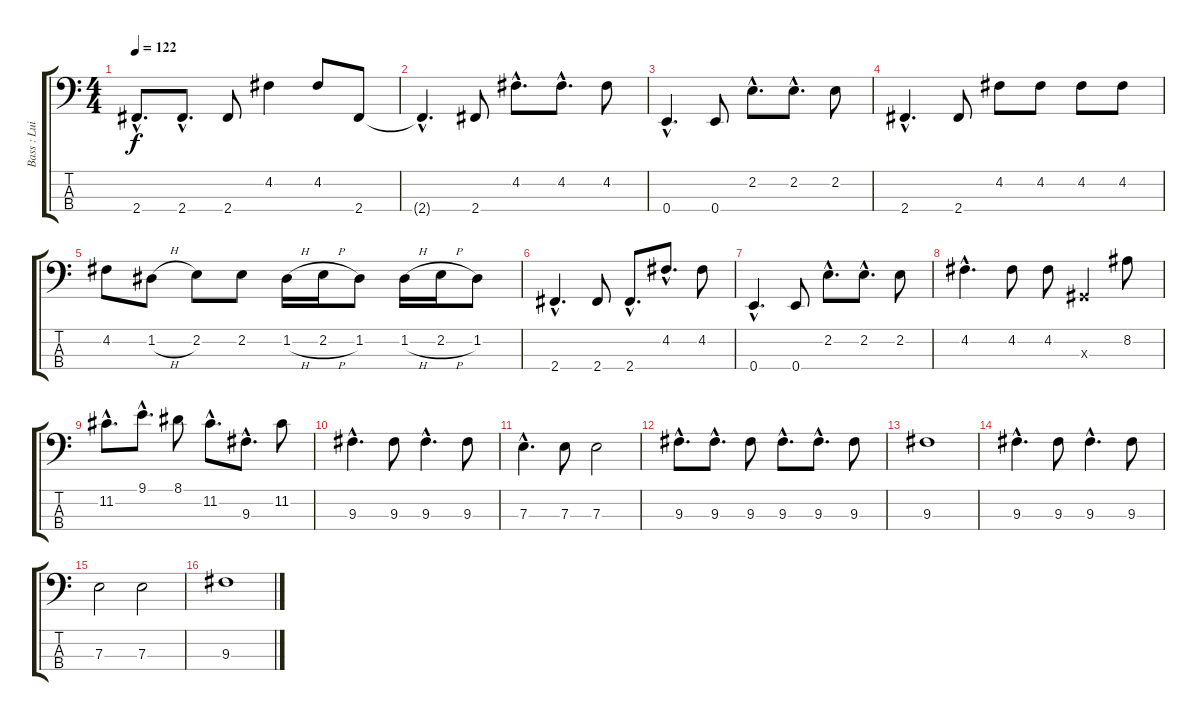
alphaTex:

\track ("Bass : Luis Mariutti" "Bass : Lui") {instrument slapbass1}
\staff {score tabs}
\tuning (G2 D2 A1 E1) {hide}
\ts (4 4)
\tempo 122
\clef f4
\ks c
2.4{hac}.8{d dy f} 2.4{hac}.8{d} 2.4.8 4.2.4 4.2.8 2.4.8 |
2.4{hac t}.4{d} 2.4.8 4.2{hac}.8{d} 4.2{hac}.8{d} 4.2.8 |
0.4{hac}.4{d} 0.4.8 2.2{hac}.8{d} 2.2{hac}.8{d} 2.2.8 |
2.4{hac}.4{d} 2.4.8 4.2.8 4.2.8 4.2.8 4.2.8 |
4.2.8 1.2{h}.8 2.2.8 2.2.8 1.2{h}.16 2.2{h}.16 1.2.8 1.2{h}.16 2.2{h}.16 1.2.8 |
2.4{hac}.4{d} 2.4.8 2.4{hac}.8{d} 4.2{hac}.8{d} 4.2.8 |
0.4{hac}.4{d} 0.4.8 2.2{hac}.8{d} 2.2{hac}.8{d} 2.2.8 |
4.2{hac}.4{d} 4.2.8 4.2.8 -1.3{x}.4 8.2.8 |
11.2{hac}.8{d} 9.1{hac}.8{d} 8.1.8 11.2{hac}.8{d} 9.3{hac}.8{d} 11.2.8 |
9.3{hac}.4{d} 9.3.8 9.3{hac}.4{d} 9.3.8 |
7.3{hac}.4{d} 7.3.8 7.3.2 |
9.3{hac}.8{d} 9.3{hac}.8{d} 9.3.8 9.3{hac}.8{d} 9.3{hac}.8{d} 9.3.8 |
9.3.1 |
9.3{hac}.4{d} 9.3.8 9.3{hac}.4{d} 9.3.8 |
7.3.2 7.3.2 |
9.3.1
